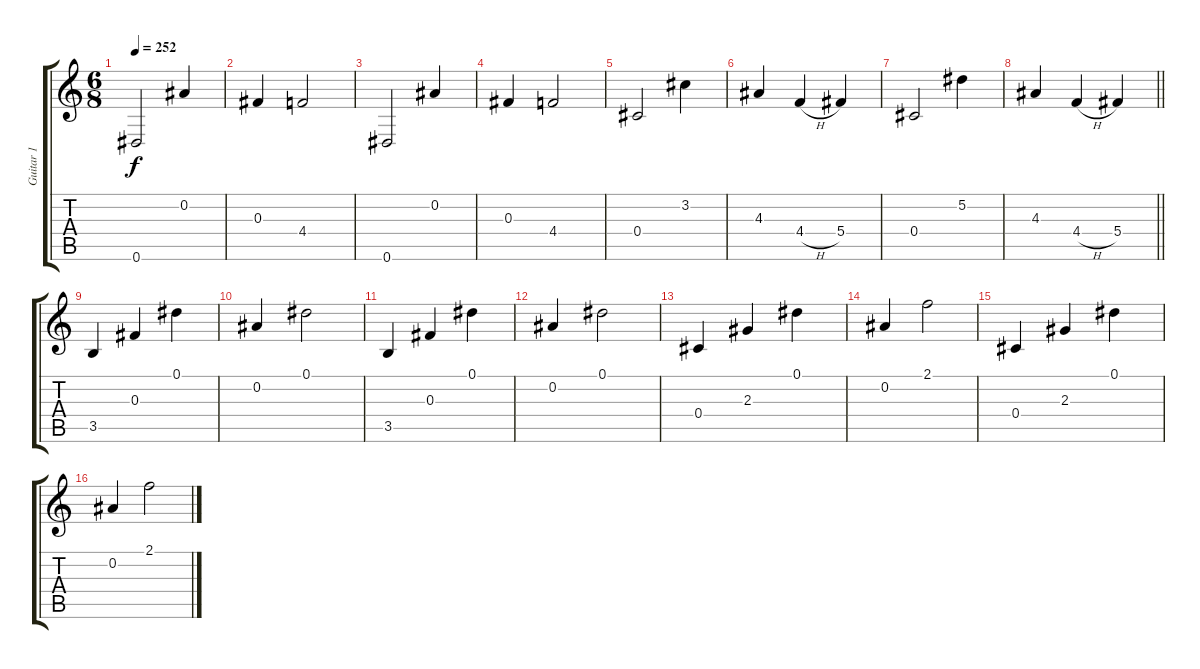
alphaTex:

\track ("Guitar 1" "Guitar 1") {instrument electricguitarclean}
\staff {score tabs}
\tuning (Eb4 Bb3 Gb3 Db3 Ab2 Eb2) {hide}
\ts (6 8)
\tempo 252
\clef g2
\ks c
0.6.2{dy f} 0.2.4 |
0.3.4 4.4.2 |
0.6.2 0.2.4 |
0.3.4 4.4.2 |
0.4.2 3.2.4 |
4.3.4 4.4{h}.4 5.4.4 |
0.4.2 5.2.4 |
\barLineRight lightlight
4.3.4 4.4{h}.4 5.4.4 |
3.5.4 0.3.4 0.1.4 |
0.2.4 0.1.2 |
3.5.4 0.3.4 0.1.4 |
0.2.4 0.1.2 |
0.4.4 2.3.4 0.1.4 |
0.2.4 2.1.2 |
0.4.4 2.3.4 0.1.4 |
0.2.4 2.1.2
